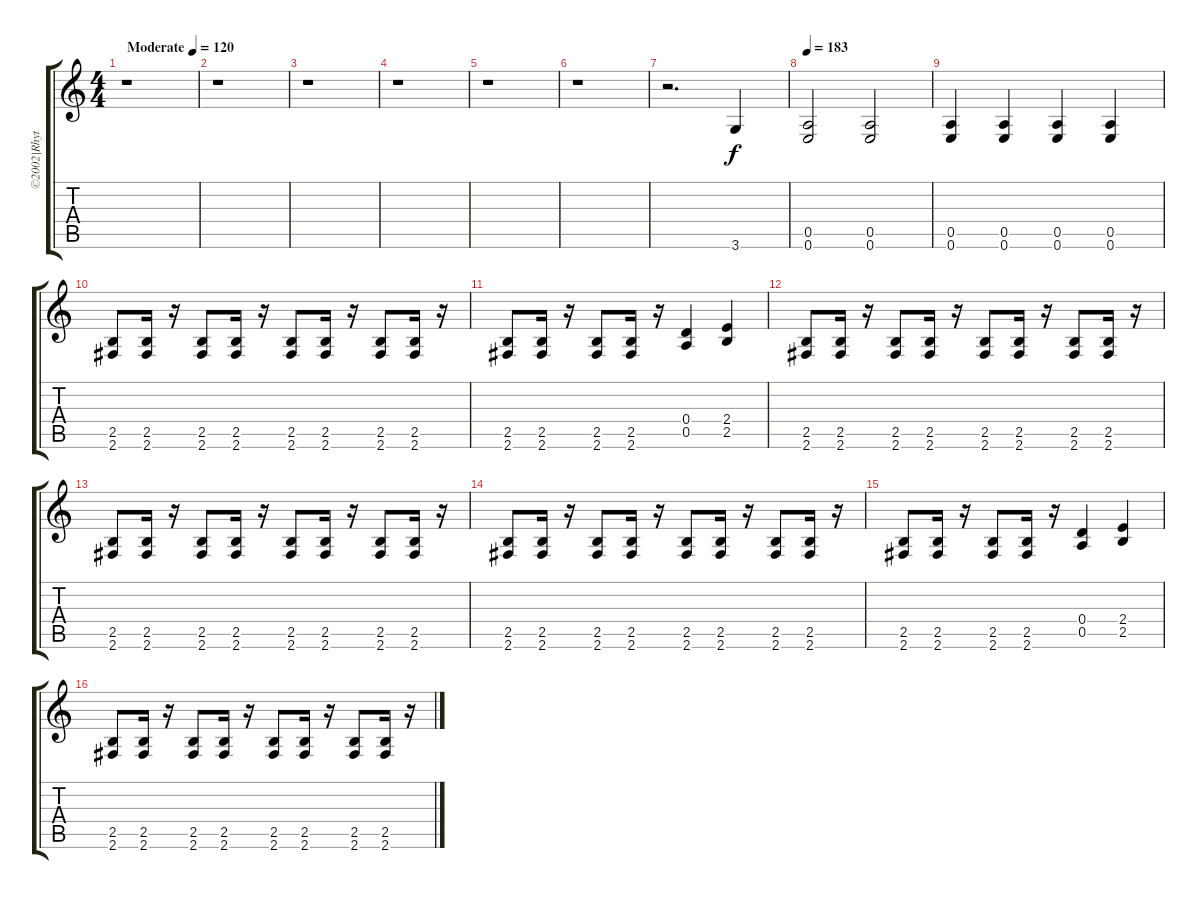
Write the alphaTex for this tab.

\track ("©2002|Rhythm Guitar" "©2002|Rhyt") {instrument overdrivenguitar}
\staff {score tabs}
\tuning (E4 B3 G3 D3 A2 E2) {hide}
\ts (4 4)
\tempo (120 "Moderate")
\clef g2
\ks c
r.1{dy f instrument overdrivenguitar} |
r.1 |
r.1 |
r.1 |
r.1 |
r.1 |
r.2{d} 3.6.4 |
\tempo 183
(0.5 0.6).2 (0.5 0.6).2 |
(0.5 0.6).4 (0.5 0.6).4 (0.5 0.6).4 (0.5 0.6).4 |
(2.5 2.6).8 (2.5 2.6).16 r.16 (2.5 2.6).8 (2.5 2.6).16 r.16 (2.5 2.6).8 (2.5 2.6).16 r.16 (2.5 2.6).8 (2.5 2.6).16 r.16 |
(2.5 2.6).8 (2.5 2.6).16 r.16 (2.5 2.6).8 (2.5 2.6).16 r.16 (0.4 0.5).4 (2.4 2.5).4 |
(2.5 2.6).8 (2.5 2.6).16 r.16 (2.5 2.6).8 (2.5 2.6).16 r.16 (2.5 2.6).8 (2.5 2.6).16 r.16 (2.5 2.6).8 (2.5 2.6).16 r.16 |
(2.5 2.6).8 (2.5 2.6).16 r.16 (2.5 2.6).8 (2.5 2.6).16 r.16 (2.5 2.6).8 (2.5 2.6).16 r.16 (2.5 2.6).8 (2.5 2.6).16 r.16 |
(2.5 2.6).8 (2.5 2.6).16 r.16 (2.5 2.6).8 (2.5 2.6).16 r.16 (2.5 2.6).8 (2.5 2.6).16 r.16 (2.5 2.6).8 (2.5 2.6).16 r.16 |
(2.5 2.6).8 (2.5 2.6).16 r.16 (2.5 2.6).8 (2.5 2.6).16 r.16 (0.4 0.5).4 (2.4 2.5).4 |
(2.5 2.6).8 (2.5 2.6).16 r.16 (2.5 2.6).8 (2.5 2.6).16 r.16 (2.5 2.6).8 (2.5 2.6).16 r.16 (2.5 2.6).8 (2.5 2.6).16 r.16
